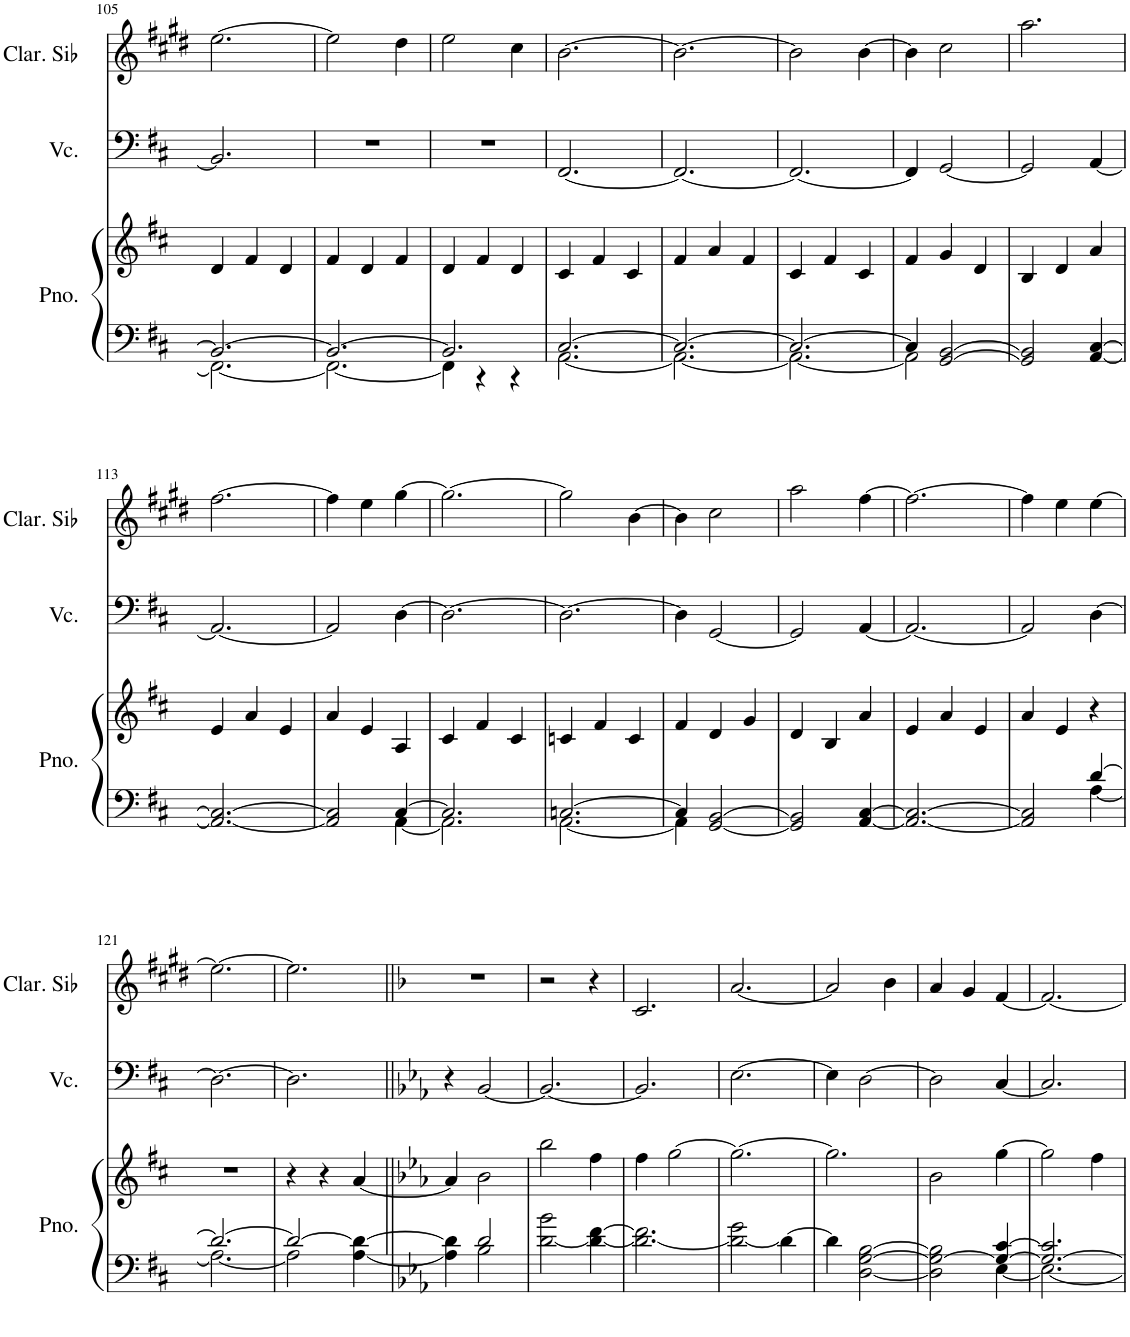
**kern	**kern	**kern	**kern
*part3	*part3	*part2	*part1
*staff4	*staff3	*staff2	*staff1
*I"Piano	*	*I"Cello	*I"Clarinette en Sib
*I'Pno.	*	*	*I'Clar. Sib
!!LO:PB:g=z
*clefF4	*clefG2	*clefF4	*clefG2
*	*	*	*Trd1c2
*k[f#c#]	*k[f#c#]	*k[f#c#]	*k[f#c#g#d#]
*M3/4	*M3/4	*M3/4	*M3/4
=105	=105	=105	=105
*^	*	*	*
2.BB/_	2.FF#\_	4d/	2.BB/]	[2.ee\
.	.	4f#/	.	.
.	.	4d/	.	.
=106	=106	=106	=106	=106
2.BB/_	2.FF#\_	4f#/	2.r	2ee\]
.	.	4d/	.	.
.	.	4f#/	.	4dd#\
=107	=107	=107	=107	=107
2.BB/]	4FF#\]	4d/	2.r	2ee\
.	4r	4f#/	.	.
.	4r	4d/	.	4cc#\
=108	=108	=108	=108	=108
[2.C#/	[2.AA\	4c#/	[2.FF#/	[2.b\
.	.	4f#/	.	.
.	.	4c#/	.	.
=109	=109	=109	=109	=109
2.C#/_	2.AA\_	4f#/	2.FF#/_	2.b\_
.	.	4a/	.	.
.	.	4f#/	.	.
=110	=110	=110	=110	=110
2.C#/_	2.AA\_	4c#/	2.FF#/_	2b\]
.	.	4f#/	.	.
.	.	4c#/	.	[4b\
=111	=111	=111	=111	=111
4C#/]	2AA\]	4f#/	4FF#/]	4b\]
[2GG/ [2BB/	.	4g/	[2GG/	2cc#\
.	4ryy	4d/	.	.
*v	*v	*	*	*
=112	=112	=112	=112
2GG/] 2BB/]	4B/	2GG/]	2.aa\
.	4d/	.	.
[4AA/ [4C#/	4a/	[4AA/	.
!!LO:LB:g=z
=113	=113	=113	=113
2.AA/_ 2.C#/_	4e/	2.AA/_	[2.ff#\
.	4a/	.	.
.	4e/	.	.
=114	=114	=114	=114
*^	*	*	*
2AA/] 2C#/]	2ryy	4a/	2AA/]	4ff#\]
.	.	4e/	.	4ee\
[4C#/	[4AA\	4A/	[4D\	[4gg#\
=115	=115	=115	=115	=115
2.C#/]	2.AA\]	4c#/	2.D\_	2.gg#\_
.	.	4f#/	.	.
.	.	4c#/	.	.
=116	=116	=116	=116	=116
[2.Cn/	[2.AA\	4cn/	2.D\_	2gg#\]
.	.	4f#/	.	.
.	.	4c/	.	[4b\
=117	=117	=117	=117	=117
4C/]	4AA\]	4f#/	4D\]	4b\]
[2GG/ [2BB/	2ryy	4d/	[2GG/	2cc#\
.	.	4g/	.	.
*v	*v	*	*	*
=118	=118	=118	=118
2GG/] 2BB/]	4d/	2GG/]	2aa\
.	4B/	.	.
[4AA/ [4C#/	4a/	[4AA/	[4ff#\
=119	=119	=119	=119
2.AA/_ 2.C#/_	4e/	2.AA/_	2.ff#\_
.	4a/	.	.
.	4e/	.	.
=120	=120	=120	=120
*^	*	*	*
2AA/] 2C#/]	2ryy	4a/	2AA/]	4ff#\]
.	.	4e/	.	4ee\
[4d/	[4A\	4r	[4D\	[4ee\
!!LO:LB:g=z
=121	=121	=121	=121	=121
2.d/_	2.A\_	2.r	2.D\_	2.ee\_
=122	=122	=122	=122	=122
2d/_	2A\]	4r	2.D\]	2.ee\]
.	.	4r	.	.
[4A\ 4d\_	4ryy	[4a/	.	.
=123||	=123||	=123||	=123||	=123||
*k[b-e-a-]	*	*k[b-e-a-]	*k[b-e-a-]	*k[b-]
4A\] 4d\]	4ryy	4a/]	4r	2.r
2d/	2B-\	2b-\	[2BB-/	.
*v	*v	*	*	*
=124	=124	=124	=124
[2d\ 2b-\	2bb-\	2.BB-/_	2r
4d\_ [4f\	4ff\	.	4r
=125	=125	=125	=125
2.d\_ 2.f\]	4ff\	2.BB-/]	2.c/
.	[2gg\	.	.
=126	=126	=126	=126
2d\_ 2g\	2.gg\_	[2.E-\	[2.a/
4d\_	.	.	.
=127	=127	=127	=127
4d\]	2.gg\]	4E-\]	2a/]
[2D\ [2G\ [2B-\	.	[2D\	.
.	.	.	4b-\
=128	=128	=128	=128
*^	*	*	*
2D\] 2G\_ 2B-\]	2ryy	2b-\	2D\]	4a/
.	.	.	.	4g/
4G/_ [4c/	[4E-\	[4gg\	[4C/	[4f/
=129	=129	=129	=129	=129
2.G/_ 2.c/]	2.E-\_	2gg\]	2.C/]	2.f/_
.	.	4ff\	.	.
*v	*v	*	*	*
=	=	=	=
*-	*-	*-	*-
